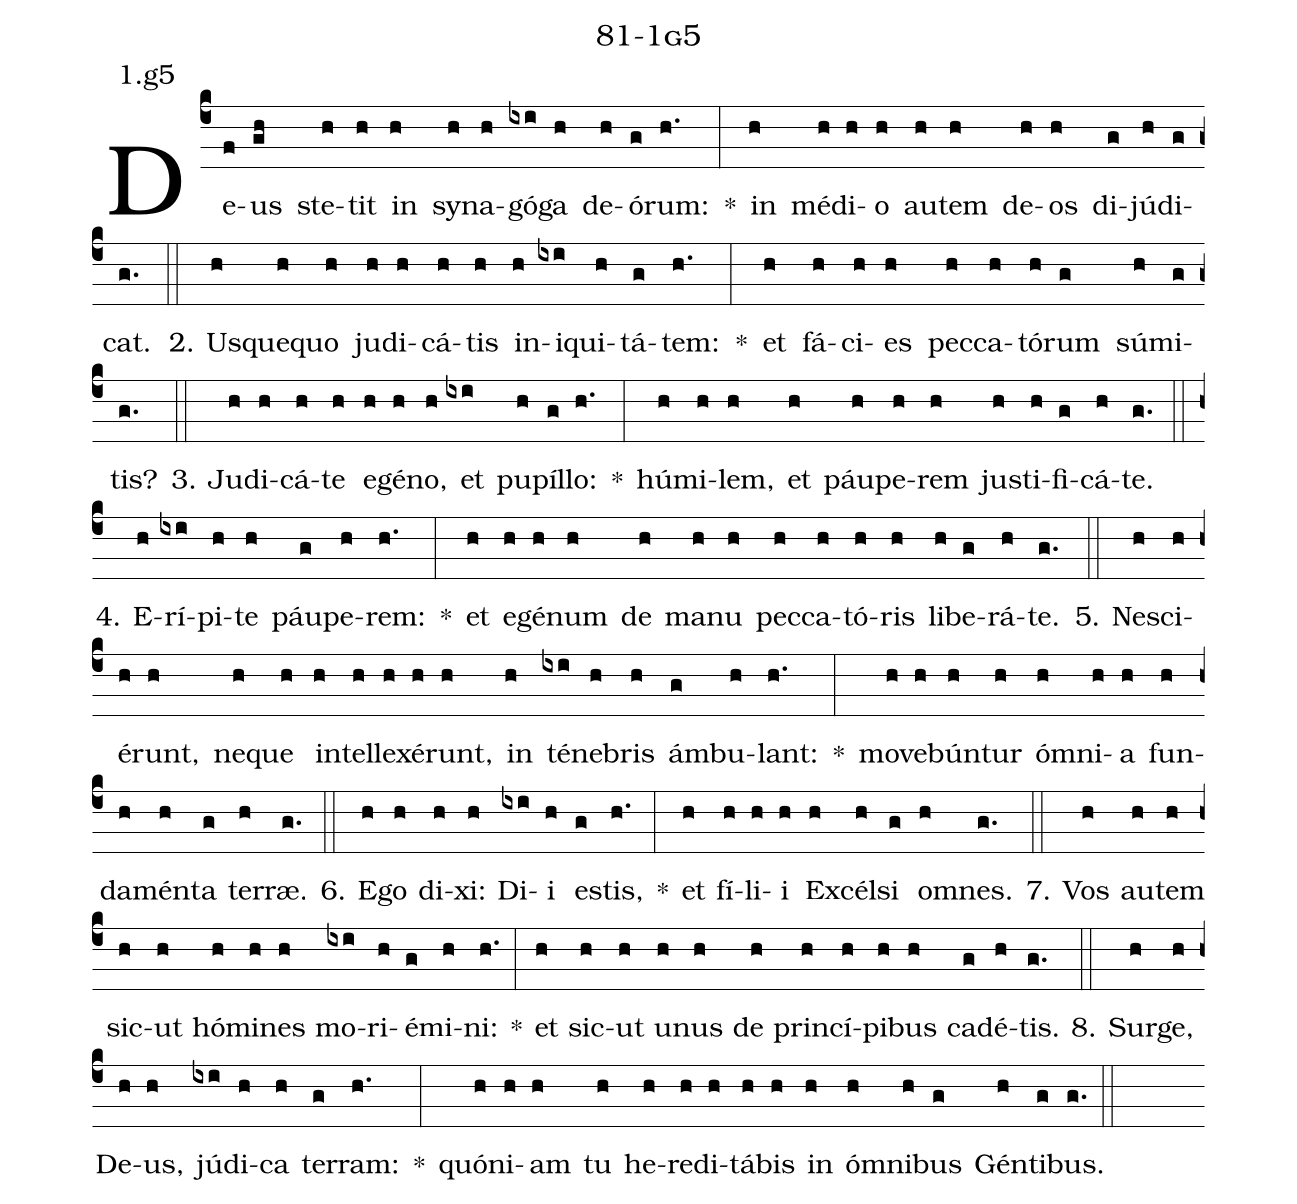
name: 81-1g5;
annotation: 1.g5;
%%
(c4)De(f)us(gh) ste(h)tit(h) in(h) sy(h)na(h)gó(ixi)ga(h) de(h)ó(g)rum:(h.) *(:) in(h) mé(h)di(h)o(h) au(h)tem(h) de(h)os(h) di(g)jú(h)di(g)cat.(g.) (::)
2. Us(h)que(h)quo(h) ju(h)di(h)cá(h)tis(h) in(h)i(ixi)qui(h)tá(g)tem:(h.) *(:) et(h) fá(h)ci(h)es(h) pec(h)ca(h)tó(h)rum(g) sú(h)mi(g)tis?(g.) (::)
3. Ju(h)di(h)cá(h)te(h) e(h)gé(h)no,(h) et(ixi) pu(h)píl(g)lo:(h.) *(:) hú(h)mi(h)lem,(h) et(h) páu(h)pe(h)rem(h) jus(h)ti(h)fi(g)cá(h)te.(g.) (::)
4. E(h)rí(ixi)pi(h)te(h) páu(g)pe(h)rem:(h.) *(:) et(h) e(h)gé(h)num(h) de(h) ma(h)nu(h) pec(h)ca(h)tó(h)ris(h) li(h)be(g)rá(h)te.(g.) (::)
5. Ne(h)sci(h)é(h)runt,(h) ne(h)que(h) in(h)tel(h)le(h)xé(h)runt,(h) in(h) té(ixi)ne(h)bris(h) ám(g)bu(h)lant:(h.) *(:) mo(h)ve(h)bún(h)tur(h) óm(h)ni(h)a(h) fun(h)da(h)mén(h)ta(g) ter(h)ræ.(g.) (::)
6. E(h)go(h) di(h)xi:(h) Di(ixi)i(h) es(g)tis,(h.) *(:) et(h) fí(h)li(h)i(h) Ex(h)cél(h)si(g) om(h)nes.(g.) (::)
7. Vos(h) au(h)tem(h) sic(h)ut(h) hó(h)mi(h)nes(h) mo(ixi)ri(h)é(g)mi(h)ni:(h.) *(:) et(h) sic(h)ut(h) u(h)nus(h) de(h) prin(h)cí(h)pi(h)bus(h) ca(g)dé(h)tis.(g.) (::)
8. Sur(h)ge,(h) De(h)us,(h) jú(ixi)di(h)ca(h) ter(g)ram:(h.) *(:) quón(h)i(h)am(h) tu(h) he(h)re(h)di(h)tá(h)bis(h) in(h) óm(h)ni(h)bus(g) Gén(h)ti(g)bus.(g.) (::)
